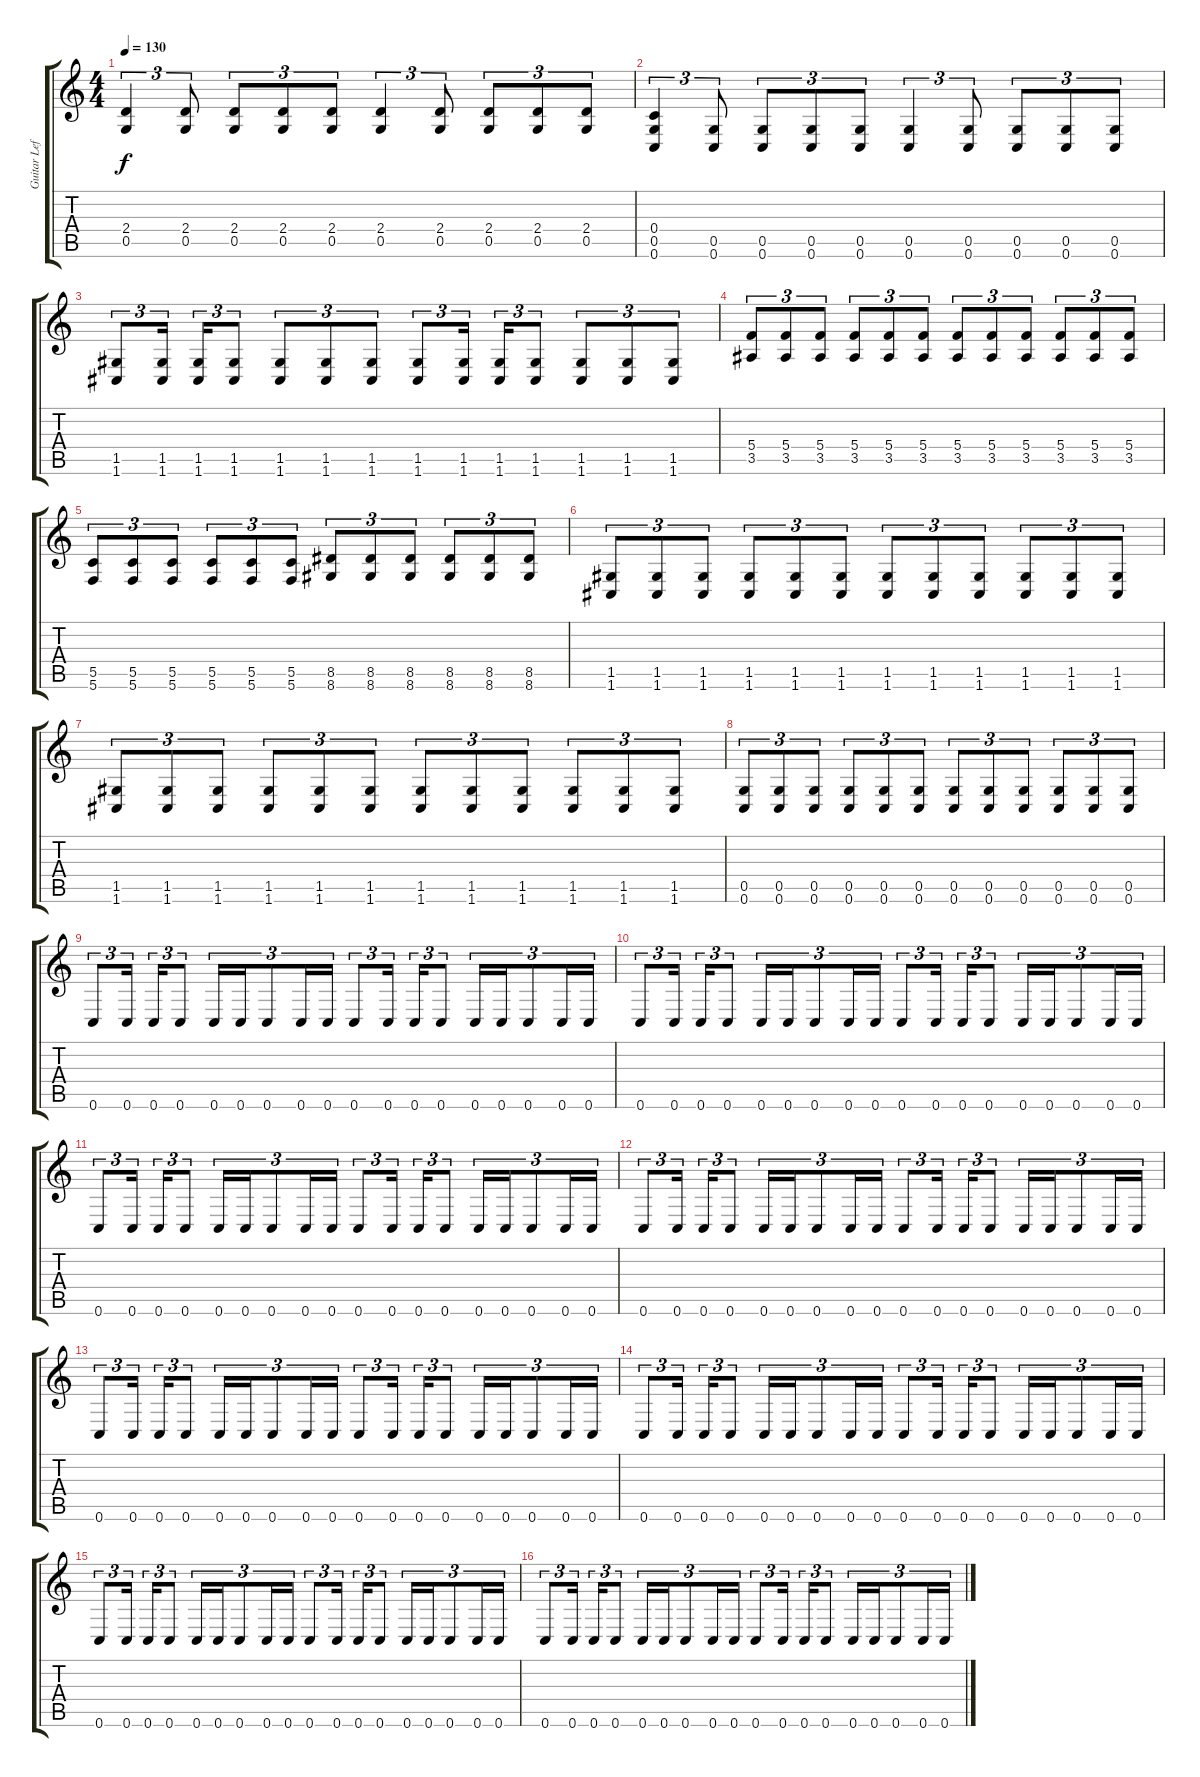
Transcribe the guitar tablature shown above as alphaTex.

\track ("Guitar Left - Jari Mäenpää " "Guitar Lef") {instrument distortionguitar}
\staff {score tabs}
\tuning (D4 A3 F3 C3 G2 C2) {hide}
\ts (4 4)
\tempo 130
\clef g2
\ks c
(2.4 0.5).4{tu (3 2) dy f} (2.4 0.5).8{tu (3 2)} (2.4 0.5).8{tu (3 2)} (2.4 0.5).8{tu (3 2)} (2.4 0.5).8{tu (3 2)} (2.4 0.5).4{tu (3 2)} (2.4 0.5).8{tu (3 2)} (2.4 0.5).8{tu (3 2)} (2.4 0.5).8{tu (3 2)} (2.4 0.5).8{tu (3 2)} |
(0.4 0.5 0.6).4{tu (3 2)} (0.5 0.6).8{tu (3 2)} (0.5 0.6).8{tu (3 2)} (0.5 0.6).8{tu (3 2)} (0.5 0.6).8{tu (3 2)} (0.5 0.6).4{tu (3 2)} (0.5 0.6).8{tu (3 2)} (0.5 0.6).8{tu (3 2)} (0.5 0.6).8{tu (3 2)} (0.5 0.6).8{tu (3 2)} |
(1.5 1.6).8{tu (3 2)} (1.5 1.6).16{tu (3 2) beam splitsecondary} (1.5 1.6).16{tu (3 2)} (1.5 1.6).8{tu (3 2)} (1.5 1.6).8{tu (3 2)} (1.5 1.6).8{tu (3 2)} (1.5 1.6).8{tu (3 2)} (1.5 1.6).8{tu (3 2)} (1.5 1.6).16{tu (3 2) beam splitsecondary} (1.5 1.6).16{tu (3 2)} (1.5 1.6).8{tu (3 2)} (1.5 1.6).8{tu (3 2)} (1.5 1.6).8{tu (3 2)} (1.5 1.6).8{tu (3 2)} |
(5.4 3.5).8{tu (3 2)} (5.4 3.5).8{tu (3 2)} (5.4 3.5).8{tu (3 2)} (5.4 3.5).8{tu (3 2)} (5.4 3.5).8{tu (3 2)} (5.4 3.5).8{tu (3 2)} (5.4 3.5).8{tu (3 2)} (5.4 3.5).8{tu (3 2)} (5.4 3.5).8{tu (3 2)} (5.4 3.5).8{tu (3 2)} (5.4 3.5).8{tu (3 2)} (5.4 3.5).8{tu (3 2)} |
(5.5 5.6).8{tu (3 2)} (5.5 5.6).8{tu (3 2)} (5.5 5.6).8{tu (3 2)} (5.5 5.6).8{tu (3 2)} (5.5 5.6).8{tu (3 2)} (5.5 5.6).8{tu (3 2)} (8.5 8.6).8{tu (3 2)} (8.5 8.6).8{tu (3 2)} (8.5 8.6).8{tu (3 2)} (8.5 8.6).8{tu (3 2)} (8.5 8.6).8{tu (3 2)} (8.5 8.6).8{tu (3 2)} |
(1.5 1.6).8{tu (3 2)} (1.5 1.6).8{tu (3 2)} (1.5 1.6).8{tu (3 2)} (1.5 1.6).8{tu (3 2)} (1.5 1.6).8{tu (3 2)} (1.5 1.6).8{tu (3 2)} (1.5 1.6).8{tu (3 2)} (1.5 1.6).8{tu (3 2)} (1.5 1.6).8{tu (3 2)} (1.5 1.6).8{tu (3 2)} (1.5 1.6).8{tu (3 2)} (1.5 1.6).8{tu (3 2)} |
(1.5 1.6).8{tu (3 2)} (1.5 1.6).8{tu (3 2)} (1.5 1.6).8{tu (3 2)} (1.5 1.6).8{tu (3 2)} (1.5 1.6).8{tu (3 2)} (1.5 1.6).8{tu (3 2)} (1.5 1.6).8{tu (3 2)} (1.5 1.6).8{tu (3 2)} (1.5 1.6).8{tu (3 2)} (1.5 1.6).8{tu (3 2)} (1.5 1.6).8{tu (3 2)} (1.5 1.6).8{tu (3 2)} |
(0.5 0.6).8{tu (3 2)} (0.5 0.6).8{tu (3 2)} (0.5 0.6).8{tu (3 2)} (0.5 0.6).8{tu (3 2)} (0.5 0.6).8{tu (3 2)} (0.5 0.6).8{tu (3 2)} (0.5 0.6).8{tu (3 2)} (0.5 0.6).8{tu (3 2)} (0.5 0.6).8{tu (3 2)} (0.5 0.6).8{tu (3 2)} (0.5 0.6).8{tu (3 2)} (0.5 0.6).8{tu (3 2)} |
0.6.8{tu (3 2)} 0.6.16{tu (3 2) beam splitsecondary} 0.6.16{tu (3 2)} 0.6.8{tu (3 2)} 0.6.16{tu (3 2)} 0.6.16{tu (3 2)} 0.6.8{tu (3 2)} 0.6.16{tu (3 2)} 0.6.16{tu (3 2)} 0.6.8{tu (3 2)} 0.6.16{tu (3 2) beam splitsecondary} 0.6.16{tu (3 2)} 0.6.8{tu (3 2)} 0.6.16{tu (3 2)} 0.6.16{tu (3 2)} 0.6.8{tu (3 2)} 0.6.16{tu (3 2)} 0.6.16{tu (3 2)} |
0.6.8{tu (3 2)} 0.6.16{tu (3 2) beam splitsecondary} 0.6.16{tu (3 2)} 0.6.8{tu (3 2)} 0.6.16{tu (3 2)} 0.6.16{tu (3 2)} 0.6.8{tu (3 2)} 0.6.16{tu (3 2)} 0.6.16{tu (3 2)} 0.6.8{tu (3 2)} 0.6.16{tu (3 2) beam splitsecondary} 0.6.16{tu (3 2)} 0.6.8{tu (3 2)} 0.6.16{tu (3 2)} 0.6.16{tu (3 2)} 0.6.8{tu (3 2)} 0.6.16{tu (3 2)} 0.6.16{tu (3 2)} |
0.6.8{tu (3 2)} 0.6.16{tu (3 2) beam splitsecondary} 0.6.16{tu (3 2)} 0.6.8{tu (3 2)} 0.6.16{tu (3 2)} 0.6.16{tu (3 2)} 0.6.8{tu (3 2)} 0.6.16{tu (3 2)} 0.6.16{tu (3 2)} 0.6.8{tu (3 2)} 0.6.16{tu (3 2) beam splitsecondary} 0.6.16{tu (3 2)} 0.6.8{tu (3 2)} 0.6.16{tu (3 2)} 0.6.16{tu (3 2)} 0.6.8{tu (3 2)} 0.6.16{tu (3 2)} 0.6.16{tu (3 2)} |
0.6.8{tu (3 2)} 0.6.16{tu (3 2) beam splitsecondary} 0.6.16{tu (3 2)} 0.6.8{tu (3 2)} 0.6.16{tu (3 2)} 0.6.16{tu (3 2)} 0.6.8{tu (3 2)} 0.6.16{tu (3 2)} 0.6.16{tu (3 2)} 0.6.8{tu (3 2)} 0.6.16{tu (3 2) beam splitsecondary} 0.6.16{tu (3 2)} 0.6.8{tu (3 2)} 0.6.16{tu (3 2)} 0.6.16{tu (3 2)} 0.6.8{tu (3 2)} 0.6.16{tu (3 2)} 0.6.16{tu (3 2)} |
0.6.8{tu (3 2)} 0.6.16{tu (3 2) beam splitsecondary} 0.6.16{tu (3 2)} 0.6.8{tu (3 2)} 0.6.16{tu (3 2)} 0.6.16{tu (3 2)} 0.6.8{tu (3 2)} 0.6.16{tu (3 2)} 0.6.16{tu (3 2)} 0.6.8{tu (3 2)} 0.6.16{tu (3 2) beam splitsecondary} 0.6.16{tu (3 2)} 0.6.8{tu (3 2)} 0.6.16{tu (3 2)} 0.6.16{tu (3 2)} 0.6.8{tu (3 2)} 0.6.16{tu (3 2)} 0.6.16{tu (3 2)} |
0.6.8{tu (3 2)} 0.6.16{tu (3 2) beam splitsecondary} 0.6.16{tu (3 2)} 0.6.8{tu (3 2)} 0.6.16{tu (3 2)} 0.6.16{tu (3 2)} 0.6.8{tu (3 2)} 0.6.16{tu (3 2)} 0.6.16{tu (3 2)} 0.6.8{tu (3 2)} 0.6.16{tu (3 2) beam splitsecondary} 0.6.16{tu (3 2)} 0.6.8{tu (3 2)} 0.6.16{tu (3 2)} 0.6.16{tu (3 2)} 0.6.8{tu (3 2)} 0.6.16{tu (3 2)} 0.6.16{tu (3 2)} |
0.6.8{tu (3 2)} 0.6.16{tu (3 2) beam splitsecondary} 0.6.16{tu (3 2)} 0.6.8{tu (3 2)} 0.6.16{tu (3 2)} 0.6.16{tu (3 2)} 0.6.8{tu (3 2)} 0.6.16{tu (3 2)} 0.6.16{tu (3 2)} 0.6.8{tu (3 2)} 0.6.16{tu (3 2) beam splitsecondary} 0.6.16{tu (3 2)} 0.6.8{tu (3 2)} 0.6.16{tu (3 2)} 0.6.16{tu (3 2)} 0.6.8{tu (3 2)} 0.6.16{tu (3 2)} 0.6.16{tu (3 2)} |
0.6.8{tu (3 2)} 0.6.16{tu (3 2) beam splitsecondary} 0.6.16{tu (3 2)} 0.6.8{tu (3 2)} 0.6.16{tu (3 2)} 0.6.16{tu (3 2)} 0.6.8{tu (3 2)} 0.6.16{tu (3 2)} 0.6.16{tu (3 2)} 0.6.8{tu (3 2)} 0.6.16{tu (3 2) beam splitsecondary} 0.6.16{tu (3 2)} 0.6.8{tu (3 2)} 0.6.16{tu (3 2)} 0.6.16{tu (3 2)} 0.6.8{tu (3 2)} 0.6.16{tu (3 2)} 0.6.16{tu (3 2)}
